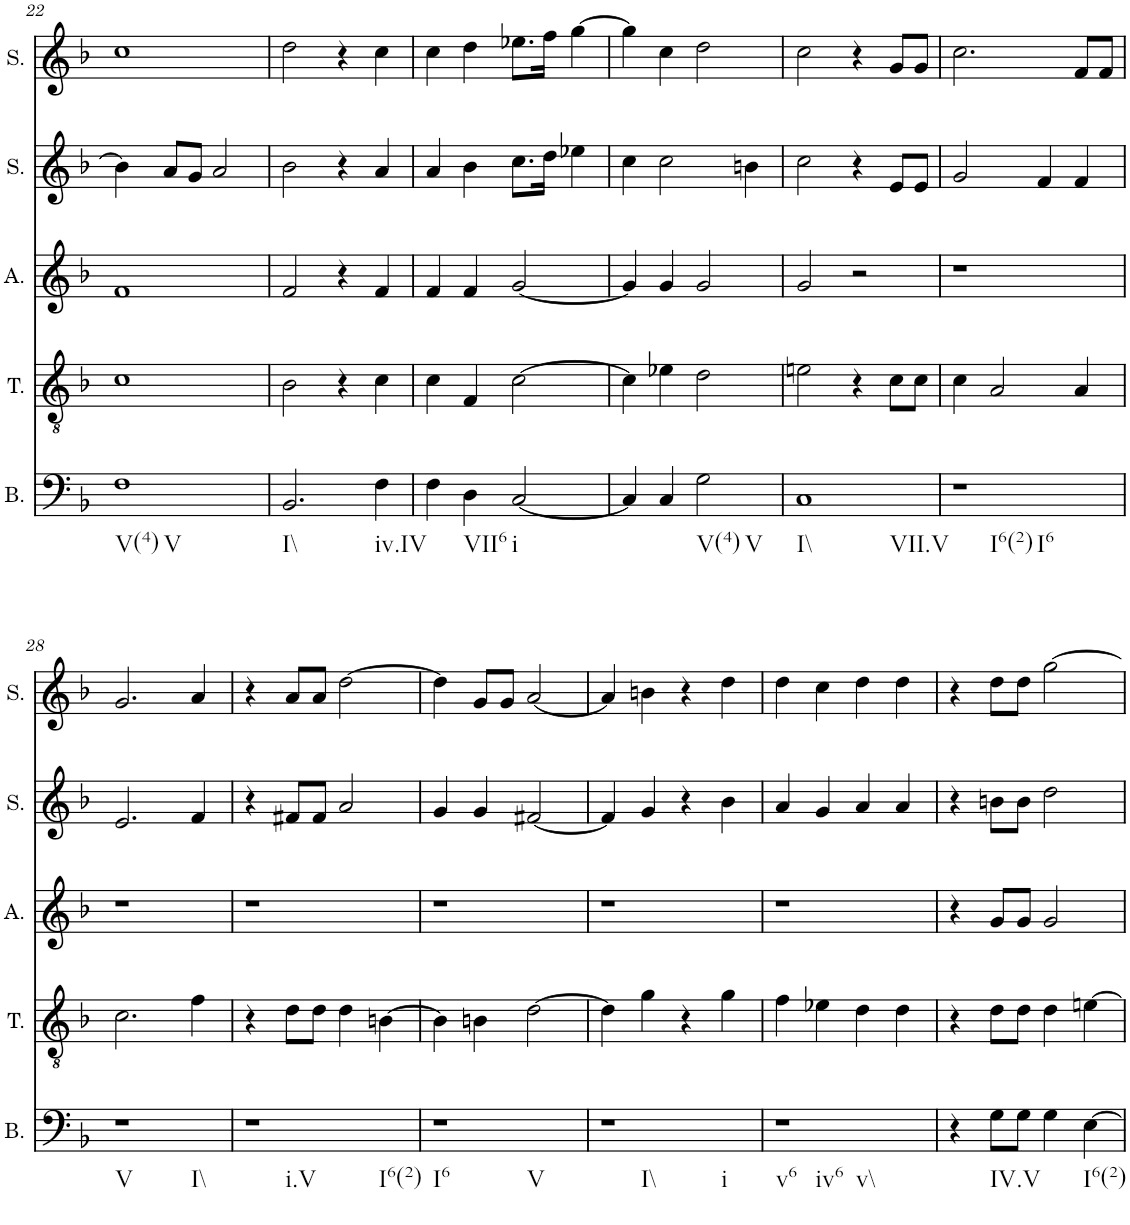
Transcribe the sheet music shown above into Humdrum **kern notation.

**kern	**kern	**kern	**kern	**kern
*part5	*part4	*part3	*part2	*part1
*staff5	*staff4	*staff3	*staff2	*staff1
*I"Bass	*I"Tenor	*I"Alto	*I"Soprano	*I"Soprano
*I'B.	*I'T.	*I'A.	*I'S.	*I'S.
!!LO:PB:g=z
*clefF4	*clefGv2	*clefG2	*clefG2	*clefG2
*k[b-]	*k[b-]	*k[b-]	*k[b-]	*k[b-]
*M4/4	*M4/4	*M4/4	*M4/4	*M4/4
=22	=22	=22	=22	=22
!LO:TX:b:t=V(4)	!	!	!	!
!LO:TX:b:t=V	!	!	!	!
1F	1c	1f	4b-\]	1cc
.	.	.	8a/L	.
.	.	.	8g/J	.
.	.	.	2a/	.
=23	=23	=23	=23	=23
!LO:TX:b:t=I\\	!	!	!	!
2.BB-/	2B-\	2f/	2b-\	2dd\
.	4r	4r	4r	4r
!LO:TX:b:t=iv.IV	!	!	!	!
4F\	4c\	4f/	4a/	4cc\
=24	=24	=24	=24	=24
4F\	4c\	4f/	4a/	4cc\
!LO:TX:b:t=VII6	!	!	!	!
4D\	4F/	4f/	4b-\	4dd\
!LO:TX:b:t=i	!	!	!	!
[2C/	[2c\	[2g/	8.cc\L	8.ee-X\L
.	.	.	16dd\Jk	16ff\Jk
.	.	.	4ee-X\	[4gg\
=25	=25	=25	=25	=25
4C/]	4c\]	4g/]	4cc\	4gg\]
4C/	4e-X\	4g/	2cc\	4cc\
!LO:TX:b:t=V(4)	!	!	!	!
!LO:TX:b:t=V	!	!	!	!
2G\	2d\	2g/	.	2dd\
.	.	.	4bn\	.
=26	=26	=26	=26	=26
!LO:TX:b:t=I\\	!	!	!	!
!LO:TX:b:t=VII.V	!	!	!	!
1C	2en\	2g/	2cc\	2cc\
.	4r	2r	4r	4r
.	8c\L	.	8e/L	8g/L
.	8c\J	.	8e/J	8g/J
=27	=27	=27	=27	=27
!LO:TX:b:t=I6(2)	!	!	!	!
!LO:TX:b:t=I6	!	!	!	!
1r	4c\	1r	2g/	2.cc\
.	2A/	.	.	.
.	.	.	4f/	.
.	4A/	.	4f/	8f/L
.	.	.	.	8f/J
!!LO:LB:g=z
=28	=28	=28	=28	=28
!LO:TX:b:t=V	!	!	!	!
!LO:TX:b:t=I\\	!	!	!	!
1r	2.c\	1r	2.e/	2.g/
.	4f\	.	4f/	4a/
=29	=29	=29	=29	=29
!LO:TX:b:t=i.V	!	!	!	!
!LO:TX:b:t=I6(2)	!	!	!	!
1r	4r	1r	4r	4r
.	8d\L	.	8f#X/L	8a/L
.	8d\J	.	8f#/J	8a/J
.	4d\	.	2a/	[2dd\
.	[4Bn\	.	.	.
=30	=30	=30	=30	=30
!LO:TX:b:t=I6	!	!	!	!
!LO:TX:b:t=V	!	!	!	!
1r	4B\]	1r	4g/	4dd\]
.	4Bn\	.	4g/	8g/L
.	.	.	.	8g/J
.	[2d\	.	[2f#X/	[2a/
=31	=31	=31	=31	=31
!LO:TX:b:t=I\\	!	!	!	!
!LO:TX:b:t=i	!	!	!	!
1r	4d\]	1r	4f#/]	4a/]
.	4g\	.	4g/	4bn\
.	4r	.	4r	4r
.	4g\	.	4b-\	4dd\
=32	=32	=32	=32	=32
!LO:TX:b:t=v6	!	!	!	!
!LO:TX:b:t=iv6	!	!	!	!
!LO:TX:b:t=v\\	!	!	!	!
1r	4f\	1r	4a/	4dd\
.	4e-X\	.	4g/	4cc\
.	4d\	.	4a/	4dd\
.	4d\	.	4a/	4dd\
=33	=33	=33	=33	=33
4r	4r	4r	4r	4r
!LO:TX:b:t=IV.V	!	!	!	!
8G\L	8d\L	8g/L	8bn\L	8dd\L
8G\J	8d\J	8g/J	8b\J	8dd\J
4G\	4d\	2g/	2dd\	[2gg\
!LO:TX:b:t=I6(2)	!	!	!	!
[4E\	[4en\	.	.	.
=	=	=	=	=
*-	*-	*-	*-	*-
